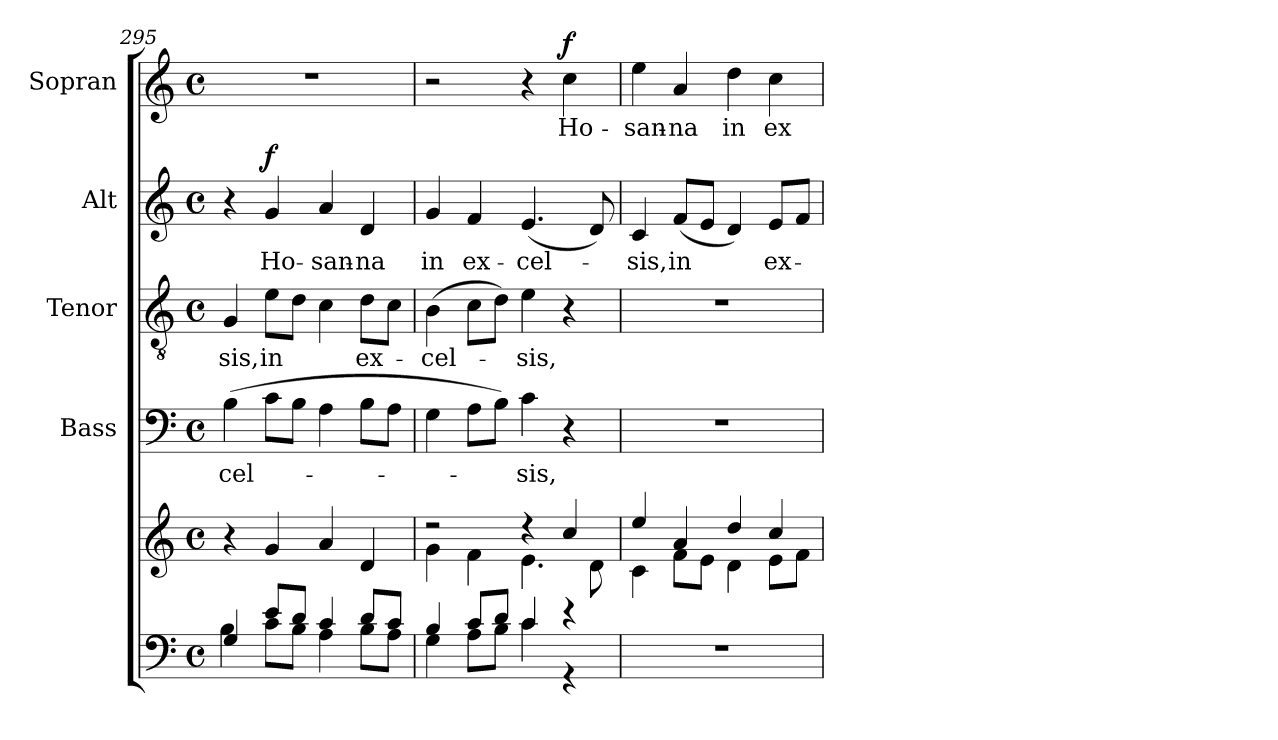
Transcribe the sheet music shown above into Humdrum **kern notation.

**kern	**kern	**kern	**text	**kern	**text	**kern	**text	**dynam	**kern	**text	**dynam
*part5	*part5	*part4	*part4	*part3	*part3	*part2	*part2	*part2	*part1	*part1	*part1
*staff6	*staff5	*staff4	*staff4	*staff3	*staff3	*staff2	*staff2	*staff2	*staff1	*staff1	*staff1
*	*	*I"Bass	*	*I"Tenor	*	*I"Alt	*	*	*I"Sopran	*	*
*	*	*I'B.	*	*I'T.	*	*I'A.	*	*	*I'S.	*	*
*clefF4	*clefG2	*clefF4	*	*clefGv2	*	*clefG2	*	*	*clefG2	*	*
*k[]	*k[]	*k[]	*	*k[]	*	*k[]	*	*	*k[]	*	*
*C:	*C:	*C:	*	*C:	*	*C:	*	*	*C:	*	*
*M4/4	*M4/4	*M4/4	*	*M4/4	*	*M4/4	*	*	*M4/4	*	*
*met(c)	*met(c)	*met(c)	*	*met(c)	*	*met(c)	*	*	*met(c)	*	*
=295	=295	=295	=295	=295	=295	=295	=295	=295	=295	=295	=295
*^	*	*	*	*	*	*	*	*	*	*	*
!	!	!	!	!LO:LY:b	!	!LO:LY:b	!	!	!	!	!	!
4G/	4B\	4r	(>4B\	-cel-	4G/	-sis,	4r	.	.	1r	.	.
!	!	!	!	!	!	!LO:LY:b	!	!LO:LY:b	!LO:DY:a	!	!	!
8e/L	8c\L	4g/	8c\L	.	8e\L	in	4g/	Ho-	f	.	.	.
8d/J	8B\J	.	8B\J	.	8d\J	.	.	.	.	.	.	.
!	!	!	!	!	!	!	!	!LO:LY:b	!	!	!	!
4c/	4A\	4a/	4A\	.	4c\	.	4a/	-san-	.	.	.	.
!	!	!	!	!	!	!LO:LY:b	!	!LO:LY:b	!	!	!	!
8d/L	8B\L	4d/	8B\L	.	8d\L	ex-	4d/	-na	.	.	.	.
8c/J	8A\J	.	8A\J	.	8c\J	.	.	.	.	.	.	.
=296	=296	=296	=296	=296	=296	=296	=296	=296	=296	=296	=296	=296
*	*	*^	*	*	*	*	*	*	*	*	*	*
!	!	!	!	!	!	!	!LO:LY:b	!	!LO:LY:b	!	!	!	!
4B/	4G\	2rdd	4g\	4G\	.	(>4B\	-cel-	4g/	in	.	2r	.	.
!	!	!	!	!	!	!	!	!	!LO:LY:b	!	!	!	!
8c/L	8A\L	.	4f\	8A\L	.	8c\L	.	4f/	ex-	.	.	.	.
8d/J	8B\J	.	.	8B\J)	.	8d\J)	.	.	.	.	.	.	.
!	!	!	!	!	!LO:LY:b	!	!LO:LY:b	!	!LO:LY:b	!	!	!	!
4c/	4c\	4rdd	4.e\	4c\	-sis,	4e\	-sis,	(<4.e/	-cel-	.	4r	.	.
!	!	!	!	!	!	!	!	!	!	!	!	!LO:LY:b	!LO:DY:a
4r	4r	4cc/	.	4r	.	4r	.	.	.	.	4cc\	Ho-	f
.	.	.	8d\	.	.	.	.	8d/)	.	.	.	.	.
*v	*v	*	*	*	*	*	*	*	*	*	*	*	*
=297	=297	=297	=297	=297	=297	=297	=297	=297	=297	=297	=297	=297
!	!	!	!	!	!	!	!	!LO:LY:b	!	!	!LO:LY:b	!
1r	4ee/	4c\	1r	.	1r	.	4c/	-sis,	.	4ee\	-san-	.
!	!	!	!	!	!	!	!	!LO:LY:b	!	!	!LO:LY:b	!
.	4a/	8f\L	.	.	.	.	(<8f/L	in	.	4a/	-na	.
.	.	8e\J	.	.	.	.	8e/J	.	.	.	.	.
!	!	!	!	!	!	!	!	!	!	!	!LO:LY:b	!
.	4dd/	4d\	.	.	.	.	4d/)	.	.	4dd\	in	.
!	!	!	!	!	!	!	!	!LO:LY:b	!	!	!LO:LY:b	!
.	4cc/	8e\L	.	.	.	.	8e/L	ex-	.	4cc\	ex-	.
.	.	8f\J	.	.	.	.	8f/J	.	.	.	.	.
*	*v	*v	*	*	*	*	*	*	*	*	*	*
=	=	=	=	=	=	=	=	=	=	=	=
*-	*-	*-	*-	*-	*-	*-	*-	*-	*-	*-	*-
